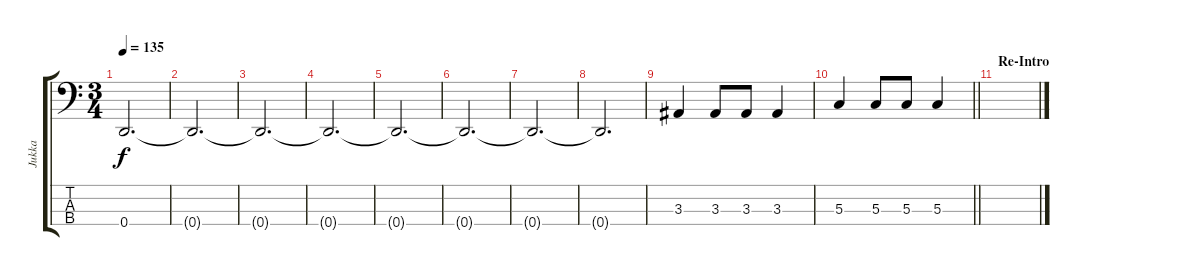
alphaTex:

\track ("Jukka" "Jukka") {instrument electricbassfinger}
\staff {score tabs}
\tuning (F2 C2 G1 D1) {hide}
\ts (3 4)
\tempo 135
\clef f4
\ks c
0.4{t}.2{d dy f} |
0.4{t}.2{d} |
0.4{t}.2{d} |
0.4{t}.2{d} |
0.4{t}.2{d} |
0.4{t}.2{d} |
0.4{t}.2{d} |
0.4{t}.2{d} |
3.3.4 3.3.8 3.3.8 3.3.4 |
\barLineRight lightlight
5.3.4 5.3.8 5.3.8 5.3.4 |
\section ("" "Re-Intro")
